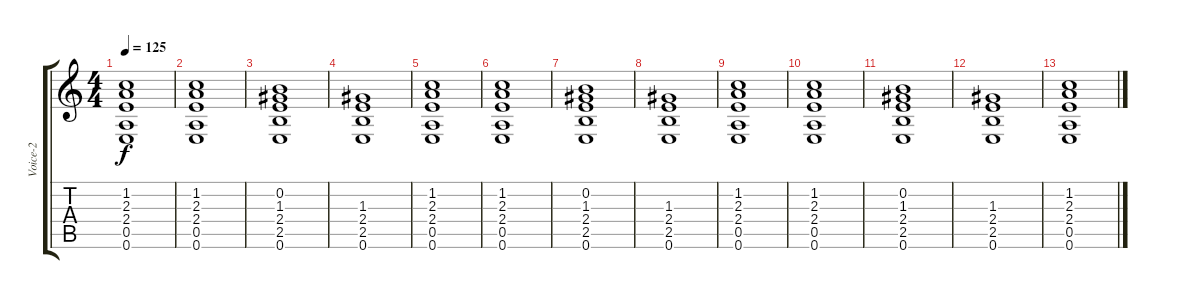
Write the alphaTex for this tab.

\track ("Voice-2" "Voice-2") {instrument synthvoice}
\staff {score tabs}
\tuning (E5 B4 G4 D4 A3 E3) {hide}
\ts (4 4)
\tempo 125
\clef g2
\ks c
(1.2 2.3 2.4 0.5 0.6).1{dy f} |
(1.2 2.3 2.4 0.5 0.6).1 |
(0.2 1.3 2.4 2.5 0.6).1 |
(1.3 2.4 2.5 0.6).1 |
(1.2 2.3 2.4 0.5 0.6).1 |
(1.2 2.3 2.4 0.5 0.6).1 |
(0.2 1.3 2.4 2.5 0.6).1 |
(1.3 2.4 2.5 0.6).1 |
(1.2 2.3 2.4 0.5 0.6).1 |
(1.2 2.3 2.4 0.5 0.6).1 |
(0.2 1.3 2.4 2.5 0.6).1 |
(1.3 2.4 2.5 0.6).1 |
(1.2 2.3 2.4 0.5 0.6).1
